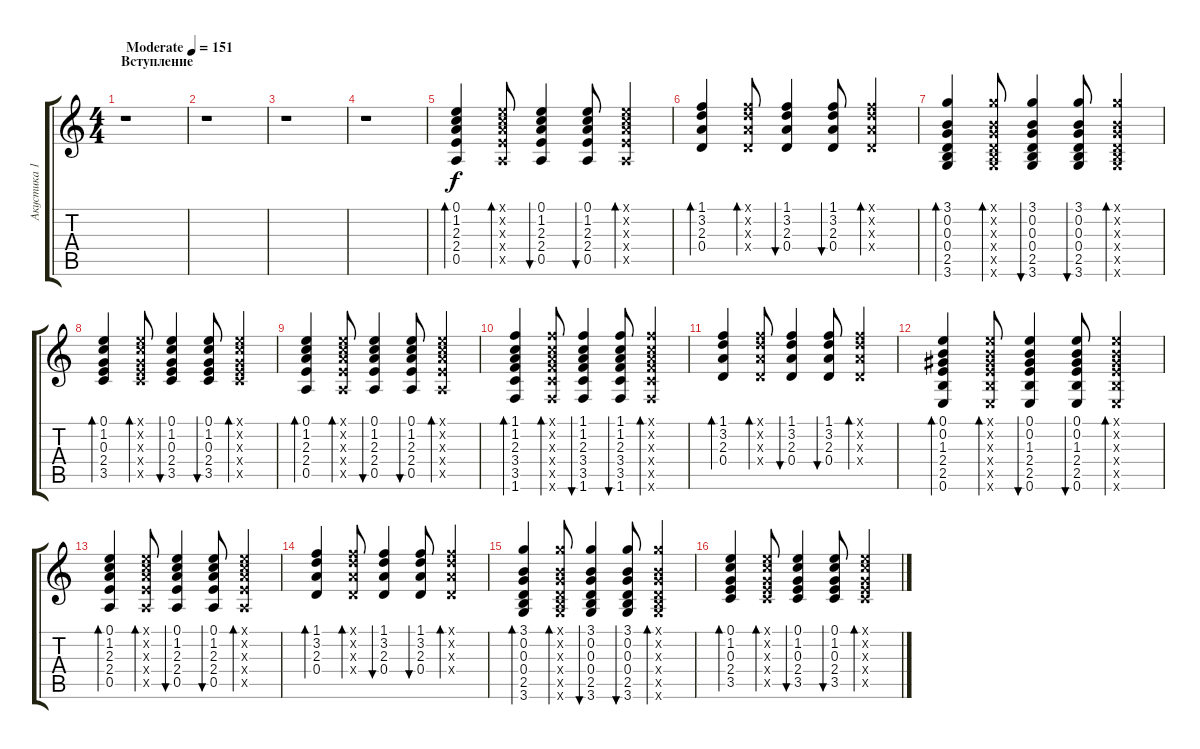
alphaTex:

\track ("Акустика 1" "Акустика 1") {instrument acousticguitarsteel}
\staff {score tabs}
\tuning (E4 B3 G3 D3 A2 E2) {hide}
\ts (4 4)
\section ("" "Вступление")
\tempo (151 "Moderate")
\clef g2
\ks c
r.1{dy f instrument acousticguitarsteel} |
r.1 |
r.1 |
r.1 |
(0.1 1.2 2.3 2.4 0.5).4{bd 60} (0.1{x} 1.2{x} 2.3{x} 2.4{x} 0.5{x}).8{bd 60} (0.1 1.2 2.3 2.4 0.5).4{bu 60} (0.1 1.2 2.3 2.4 0.5).8{bu 60} (0.1{x} 1.2{x} 2.3{x} 2.4{x} 0.5{x}).4{bd 60} |
(1.1 3.2 2.3 0.4).4{bd 60} (1.1{x} 3.2{x} 2.3{x} 0.4{x}).8{bd 60} (1.1 3.2 2.3 0.4).4{bu 60} (1.1 3.2 2.3 0.4).8{bu 60} (1.1{x} 3.2{x} 2.3{x} 0.4{x}).4{bd 60} |
(3.1 0.2 0.3 0.4 2.5 3.6).4{bd 60} (3.1{x} 0.2{x} 0.3{x} 0.4{x} 2.5{x} 3.6{x}).8{bd 60} (3.1 0.2 0.3 0.4 2.5 3.6).4{bu 60} (3.1 0.2 0.3 0.4 2.5 3.6).8{bu 60} (3.1{x} 0.2{x} 0.3{x} 0.4{x} 2.5{x} 3.6{x}).4{bd 60} |
(0.1 1.2 0.3 2.4 3.5).4{bd 60} (0.1{x} 1.2{x} 0.3{x} 2.4{x} 3.5{x}).8{bd 60} (0.1 1.2 0.3 2.4 3.5).4{bu 60} (0.1 1.2 0.3 2.4 3.5).8{bu 60} (0.1{x} 1.2{x} 0.3{x} 2.4{x} 3.5{x}).4{bd 60} |
(0.1 1.2 2.3 2.4 0.5).4{bd 60} (0.1{x} 1.2{x} 2.3{x} 2.4{x} 0.5{x}).8{bd 60} (0.1 1.2 2.3 2.4 0.5).4{bu 60} (0.1 1.2 2.3 2.4 0.5).8{bu 60} (0.1{x} 1.2{x} 2.3{x} 2.4{x} 0.5{x}).4{bd 60} |
(1.1 1.2 2.3 3.4 3.5 1.6).4{bd 60} (1.1{x} 1.2{x} 2.3{x} 3.4{x} 3.5{x} 1.6{x}).8{bd 60} (1.1 1.2 2.3 3.4 3.5 1.6).4{bu 60} (1.1 1.2 2.3 3.4 3.5 1.6).8{bu 60} (1.1{x} 1.2{x} 2.3{x} 3.4{x} 3.5{x} 1.6{x}).4{bd 60} |
(1.1 3.2 2.3 0.4).4{bd 60} (1.1{x} 3.2{x} 2.3{x} 0.4{x}).8{bd 60} (1.1 3.2 2.3 0.4).4{bu 60} (1.1 3.2 2.3 0.4).8{bu 60} (1.1{x} 3.2{x} 2.3{x} 0.4{x}).4{bd 60} |
(0.1 0.2 1.3 2.4 2.5 0.6).4{bd 60} (0.1{x} 0.2{x} 1.3{x} 2.4{x} 2.5{x} 0.6{x}).8{bd 60} (0.1 0.2 1.3 2.4 2.5 0.6).4{bu 60} (0.1 0.2 1.3 2.4 2.5 0.6).8{bu 60} (0.1{x} 0.2{x} 1.3{x} 2.4{x} 2.5{x} 0.6{x}).4{bd 60} |
(0.1 1.2 2.3 2.4 0.5).4{bd 60} (0.1{x} 1.2{x} 2.3{x} 2.4{x} 0.5{x}).8{bd 60} (0.1 1.2 2.3 2.4 0.5).4{bu 60} (0.1 1.2 2.3 2.4 0.5).8{bu 60} (0.1{x} 1.2{x} 2.3{x} 2.4{x} 0.5{x}).4{bd 60} |
(1.1 3.2 2.3 0.4).4{bd 60} (1.1{x} 3.2{x} 2.3{x} 0.4{x}).8{bd 60} (1.1 3.2 2.3 0.4).4{bu 60} (1.1 3.2 2.3 0.4).8{bu 60} (1.1{x} 3.2{x} 2.3{x} 0.4{x}).4{bd 60} |
(3.1 0.2 0.3 0.4 2.5 3.6).4{bd 60} (3.1{x} 0.2{x} 0.3{x} 0.4{x} 2.5{x} 3.6{x}).8{bd 60} (3.1 0.2 0.3 0.4 2.5 3.6).4{bu 60} (3.1 0.2 0.3 0.4 2.5 3.6).8{bu 60} (3.1{x} 0.2{x} 0.3{x} 0.4{x} 2.5{x} 3.6{x}).4{bd 60} |
(0.1 1.2 0.3 2.4 3.5).4{bd 60} (0.1{x} 1.2{x} 0.3{x} 2.4{x} 3.5{x}).8{bd 60} (0.1 1.2 0.3 2.4 3.5).4{bu 60} (0.1 1.2 0.3 2.4 3.5).8{bu 60} (0.1{x} 1.2{x} 0.3{x} 2.4{x} 3.5{x}).4{bd 60}
